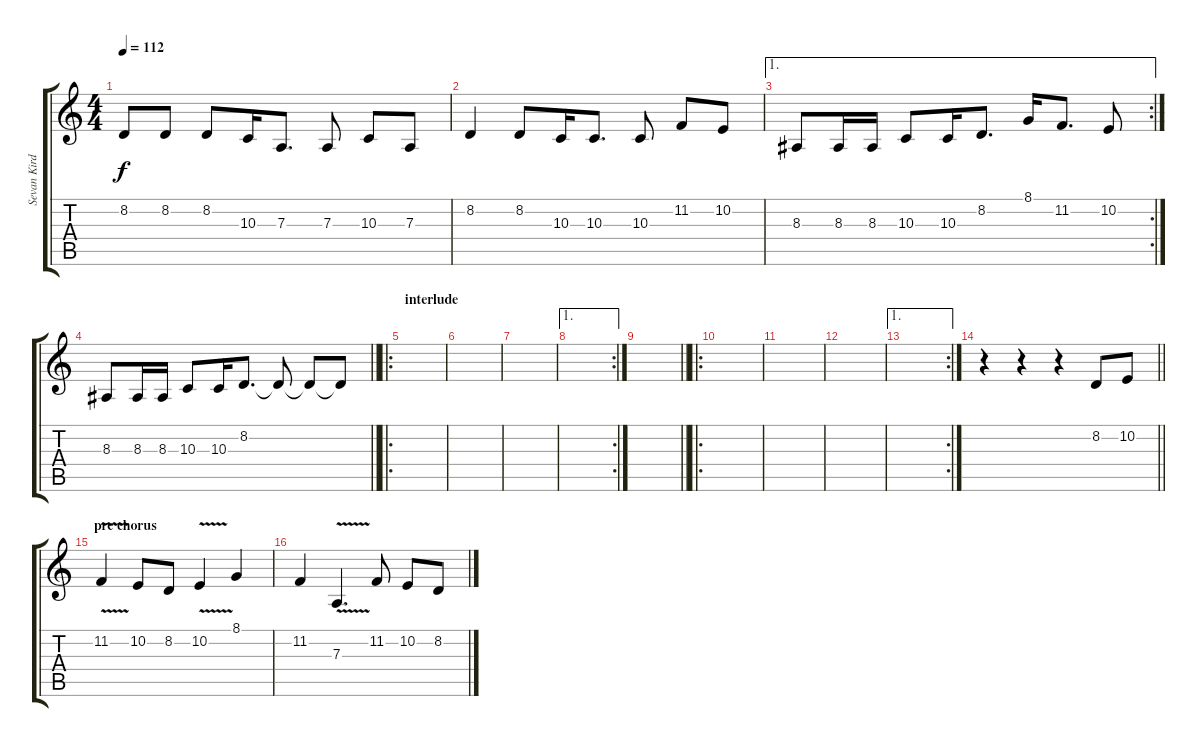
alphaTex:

\track ("Sevan Kirder" "Sevan Kird") {instrument bagpipe}
\staff {score tabs}
\tuning (B3 Gb3 D3 A2 E2 B1) {hide}
\ts (4 4)
\tempo 112
\clef g2
\ks c
8.2.8{dy f} 8.2.8 8.2.8 10.3.16 7.3.8{d} 7.3.8 10.3.8 7.3.8 |
8.2.4 8.2.8 10.3.16 10.3.8{d} 10.3.8 11.2.8 10.2.8 |
\ae 1
\rc 2
8.3.8 8.3.16 8.3.16 10.3.8 10.3.16 8.2.8{d} 8.1.16 11.2.8{d} 10.2.8 |
\barLineRight lightlight
8.3.8 8.3.16 8.3.16 10.3.8 10.3.16 8.2.8{d} 8.2{t}.8 8.2{t}.8 8.2{t}.8 |
\ro
\section ("" "interlude")
|
|
|
\ae 1
\rc 2
|
\barLineRight lightlight
|
\ro
\section ("" "")
|
|
|
\ae 1
\rc 2
|
\barLineRight lightlight
r.4 r.4 r.4 8.2.8 10.2.8 |
\section ("" "pre chorus")
11.2{v}.4 10.2.8 8.2.8 10.2{v}.4 8.1.4 |
11.2.4 7.3{v}.4{d} 11.2.8 10.2.8 8.2.8
